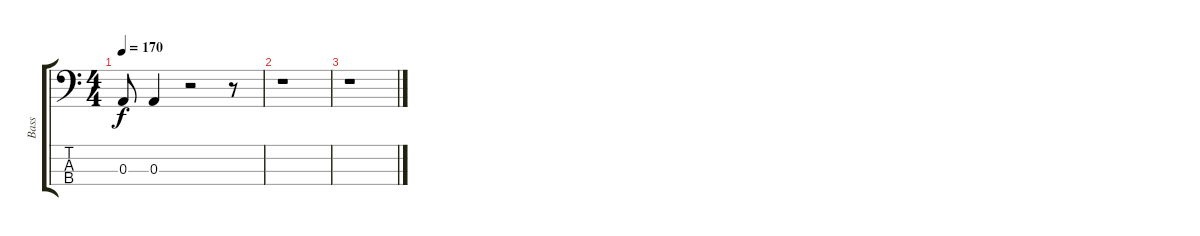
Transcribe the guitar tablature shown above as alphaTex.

\track ("Bass" "Bass") {instrument electricbasspick}
\staff {score tabs}
\tuning (G2 D2 A1 E1) {hide}
\ts (4 4)
\tempo 170
\clef f4
\ks c
0.3{t}.8{dy f} 0.3.4 r.2 r.8 |
r.1 |
r.1
